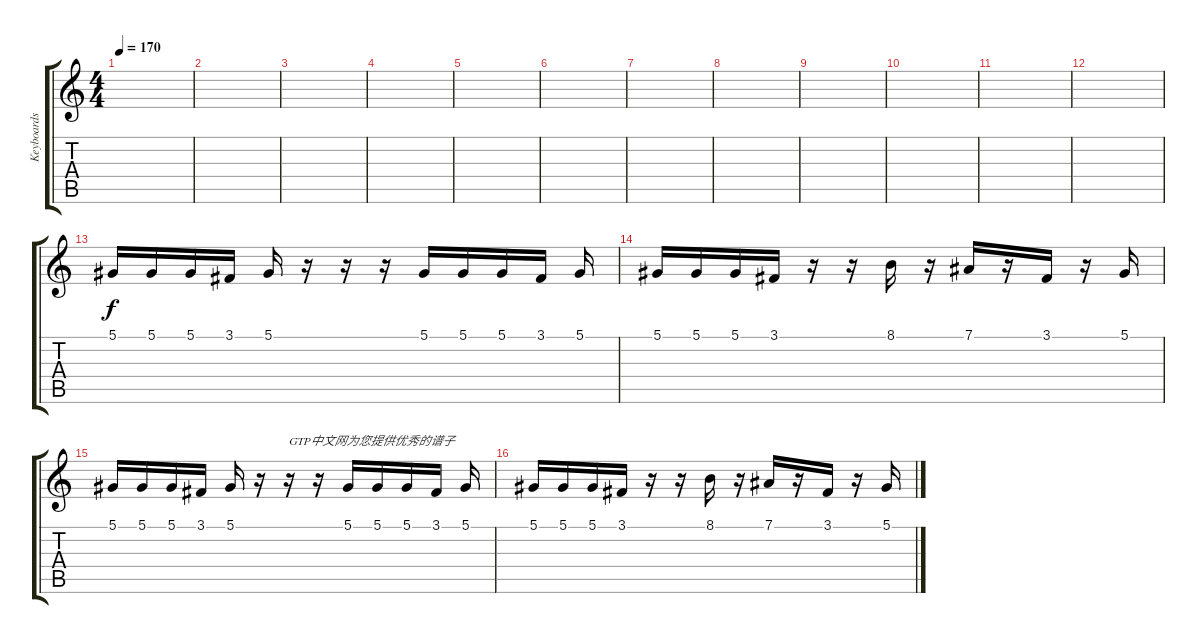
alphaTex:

\track ("Keyboards" "Keyboards") {instrument clavinet}
\staff {score tabs}
\tuning (Eb4 Bb3 Gb3 Db3 Ab2 Eb2) {hide}
\ts (4 4)
\tempo 170
\clef g2
\ks c
|
|
|
|
|
|
|
|
|
|
|
|
5.1.16 5.1.16 5.1.16 3.1.16 5.1.16 r.16 r.16 r.16 5.1.16 5.1.16 5.1.16 3.1.16 5.1.16 |
5.1.16 5.1.16 5.1.16 3.1.16 r.16 r.16 8.1.16 r.16 7.1.16 r.16 3.1.16 r.16 5.1.16 |
5.1.16 5.1.16 5.1.16 3.1.16 5.1.16 r.16 r.16{txt "GTP中文网为您提供优秀的谱子"} r.16 5.1.16 5.1.16 5.1.16 3.1.16 5.1.16 |
5.1.16 5.1.16 5.1.16 3.1.16 r.16 r.16 8.1.16 r.16 7.1.16 r.16 3.1.16 r.16 5.1.16
